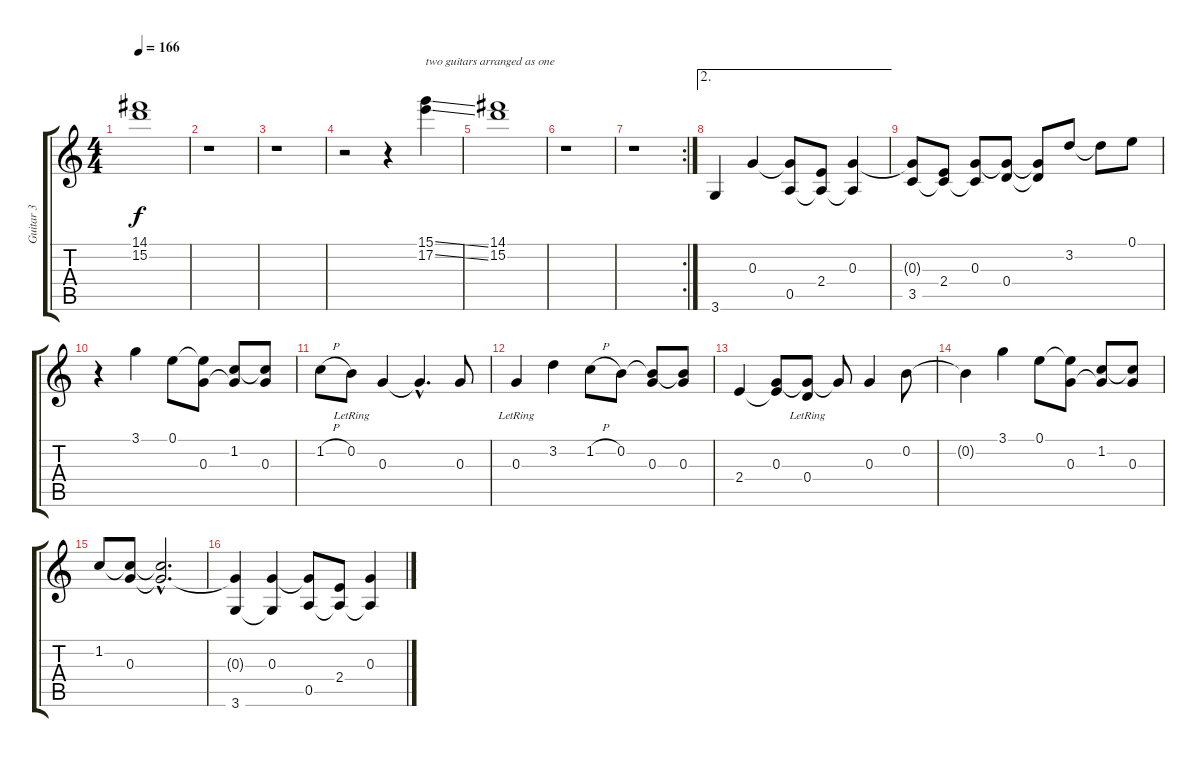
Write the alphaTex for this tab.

\track ("Guitar 3" "Guitar 3") {instrument electricguitarclean}
\staff {score tabs}
\tuning (E4 B3 G3 D3 A2 E2) {hide}
\ts (4 4)
\tempo 166
\clef g2
\ks c
(14.1 15.2).1{dy f} |
r.1 |
r.1 |
r.2 r.4 (15.1{ss} 17.2{ss}).4{txt "two guitars arranged as one"} |
(14.1 15.2).1 |
r.1 |
\rc 2
r.1 |
\ae 2
3.6.4 0.3.4 (0.3{t} 0.5).8 (2.4 0.5{t}).8 (0.3 0.5{t}).4 |
(0.3{t} 3.5).8 (2.4 3.5{t}).8 (0.3 3.5{t}).8 (0.3{t} 0.4).8 (0.3{t} 0.4{t}).8 3.2.8 3.2{t}.8 0.1.8 |
r.4 3.1.4 0.1.8 (0.1{t} 0.3).8 (1.2 0.3{t}).8 (1.2{t} 0.3).8 |
1.2{h}.8 0.2{lr}.8 0.3.4 0.3{hac t}.4{d} 0.3.8 |
0.3{lr}.4 3.2.4 1.2{h}.8 0.2.8 (0.2{t} 0.3).8 (0.2{t} 0.3).8 |
2.4.4 (0.3 2.4{t}).8 (0.3{t} 0.4{lr}).8 0.3{t}.8 0.3.4 0.2.8 |
0.2{t}.4 3.1.4 0.1.8 (0.1{t} 0.3).8 (1.2 0.3{t}).8 (1.2{t} 0.3).8 |
1.2.8 (1.2{t} 0.3).8 (1.2{hac t} 0.3{hac t}).2{d} |
(0.3{t} 3.6).4 (0.3 3.6{t}).4 (0.3{t} 0.5).8 (2.4 0.5{t}).8 (0.3 0.5{t}).4
